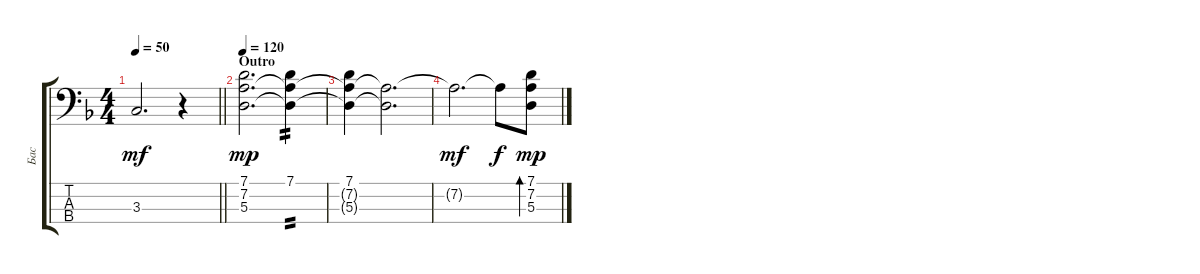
\track ("Бас" "Бас") {instrument electricbassfinger}
\staff {score tabs}
\tuning (G2 D2 A1 E1) {hide}
\ts (4 4)
\tempo 50
\clef f4
\barLineRight lightlight
\ks dminor
3.3.2{d dy mf} r.4 |
\section ("" "Outro")
\tempo 120
(7.1 7.2 5.3).2{d dy mp} (7.1 7.2{t} 5.3{t}).4{tp 2} |
(7.1 7.2{t} 5.3{t}).4 (7.2{t} 5.3{t}).2{d} |
7.2{t}.2{d dy mf} 7.2{t}.8{dy f} (7.1 7.2 5.3).8{bd 480 dy mp}
